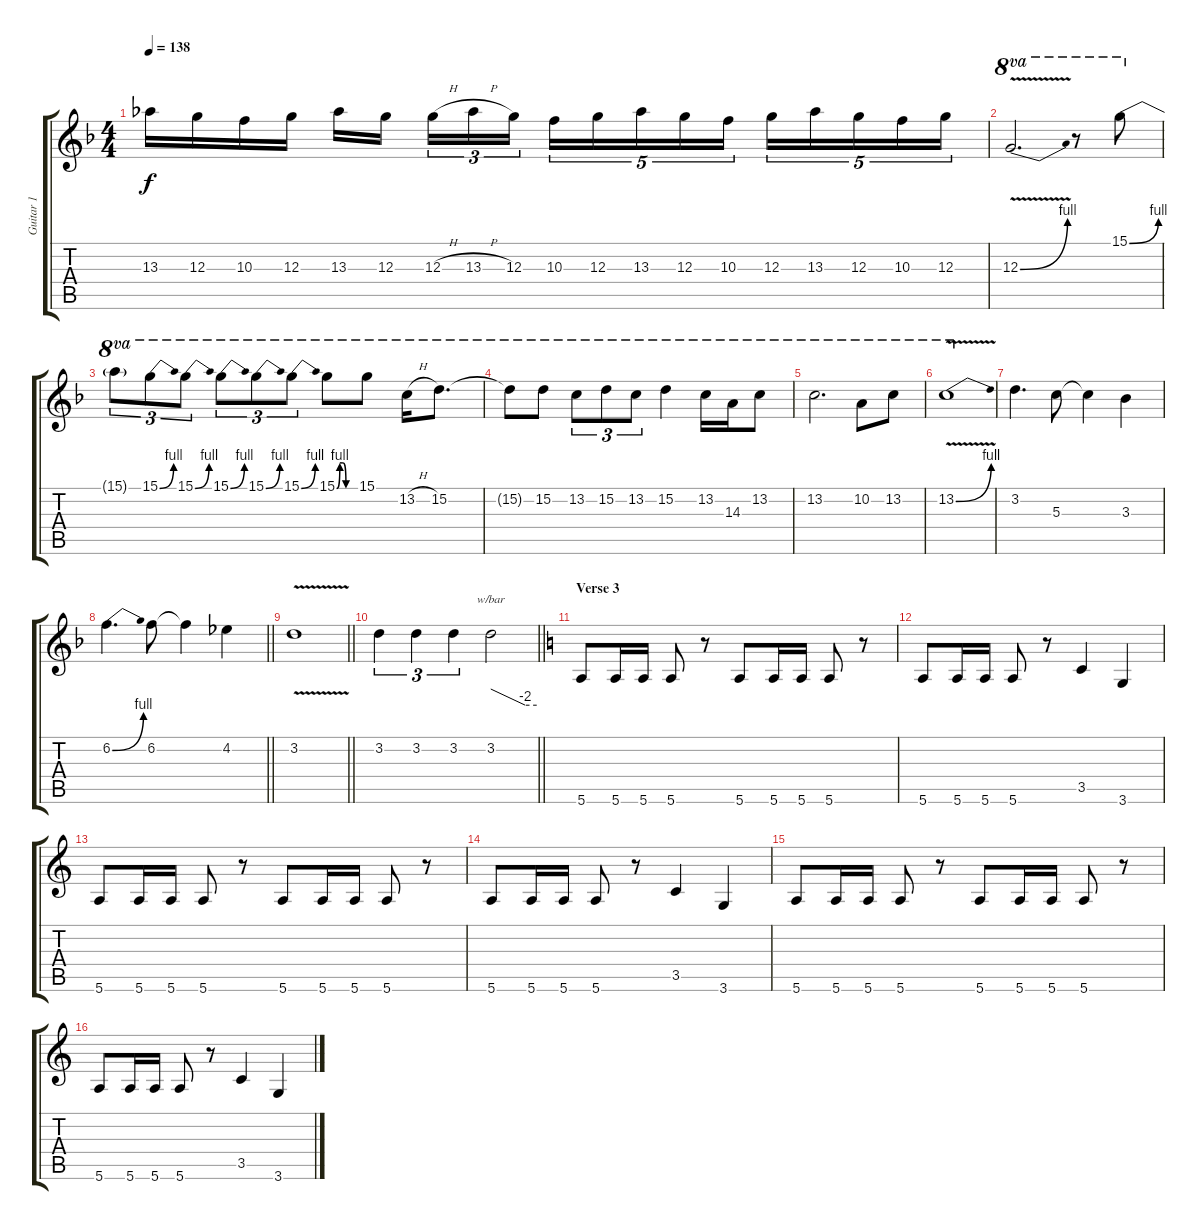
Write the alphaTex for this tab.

\track ("Guitar 1" "Guitar 1") {instrument overdrivenguitar}
\staff {score tabs}
\tuning (E4 B3 G3 D3 A2 E2) {hide}
\ts (4 4)
\tempo 138
\clef g2
\ks f
13.3.16{dy f} 12.3.16 10.3.16 12.3.16 13.3.16 12.3.16{beam splitsecondary} 12.3{h}.16{tu (3 2)} 13.3{h}.16{tu (3 2)} 12.3.16{tu (3 2)} 10.3.16{tu (5 4)} 12.3.16{tu (5 4)} 13.3.16{tu (5 4)} 12.3.16{tu (5 4)} 10.3.16{tu (5 4)} 12.3.16{tu (5 4)} 13.3.16{tu (5 4)} 12.3.16{tu (5 4)} 10.3.16{tu (5 4)} 12.3.16{tu (5 4)} |
12.3{be (bend 0 0 60 4) v}.2{d ot 8va} r.8{ot 8va} 15.1{be (bend 0 0 60 4)}.8{ot 8va} |
15.1{t}.8{tu (3 2) ot 8va} 15.1{be (bend 0 0 60 4)}.8{tu (3 2) ot 8va} 15.1{be (bend 0 0 60 4)}.8{tu (3 2) ot 8va} 15.1{be (bend 0 0 60 4)}.8{tu (3 2) ot 8va} 15.1{be (bend 0 0 60 4)}.8{tu (3 2) ot 8va} 15.1{be (bend 0 0 60 4)}.8{tu (3 2) ot 8va} 15.1{be (custom 0 0 10 4 20 4 30 0 60 0)}.8{ot 8va} 15.1.8{ot 8va} 13.2{h}.16{ot 8va} 15.2.8{d ot 8va} |
15.2{t}.8{ot 8va} 15.2.8{ot 8va} 13.2.8{tu (3 2) ot 8va} 15.2.8{tu (3 2) ot 8va} 13.2.8{tu (3 2) ot 8va} 15.2.4{ot 8va} 13.2.16{ot 8va} 14.3.16{ot 8va} 13.2.8{ot 8va} |
13.2.2{d ot 8va} 10.2.8{ot 8va} 13.2.8{ot 8va} |
13.2{be (bend 0 0 60 4) v}.1{ot 8va} |
3.2.4{d} 5.3.8 5.3{t}.4 3.3.4 |
\barLineRight lightlight
6.2{be (bend 0 0 60 4)}.4{d} 6.2.8 6.2{t}.4 4.2.4 |
\barLineRight lightlight
3.2{v}.1 |
\barLineRight lightlight
3.2.4{tu (3 2)} 3.2.4{tu (3 2)} 3.2.4{tu (3 2)} 3.2.2{tbe (custom default 0 0 45 -8 60 -8)} |
\section ("" "Verse 3")
\ks c
5.6.8 5.6.16 5.6.16 5.6.8 r.8 5.6.8 5.6.16 5.6.16 5.6.8 r.8 |
5.6.8 5.6.16 5.6.16 5.6.8 r.8 3.5.4 3.6.4 |
5.6.8 5.6.16 5.6.16 5.6.8 r.8 5.6.8 5.6.16 5.6.16 5.6.8 r.8 |
5.6.8 5.6.16 5.6.16 5.6.8 r.8 3.5.4 3.6.4 |
5.6.8 5.6.16 5.6.16 5.6.8 r.8 5.6.8 5.6.16 5.6.16 5.6.8 r.8 |
5.6.8 5.6.16 5.6.16 5.6.8 r.8 3.5.4 3.6.4
